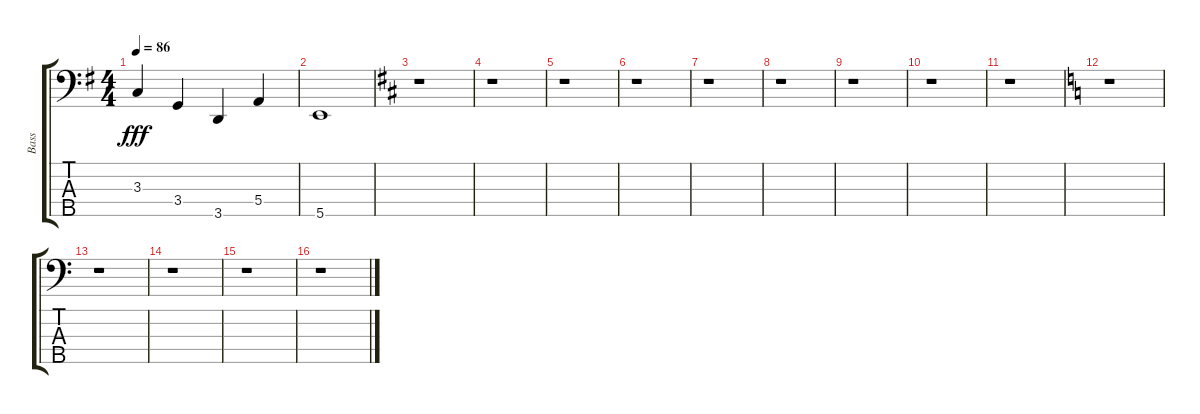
\track ("Bass" "Bass") {instrument synthbass2}
\staff {score tabs}
\tuning (G2 D2 A1 E1 B0) {hide}
\ts (4 4)
\tempo 86
\clef f4
\ks g
3.3.4{dy fff} 3.4.4 3.5.4 5.4.4 |
5.5.1 |
\ks d
r.1 |
r.1 |
r.1 |
r.1 |
r.1 |
r.1 |
r.1 |
r.1 |
r.1 |
\ks c
r.1 |
r.1 |
r.1 |
r.1 |
r.1
